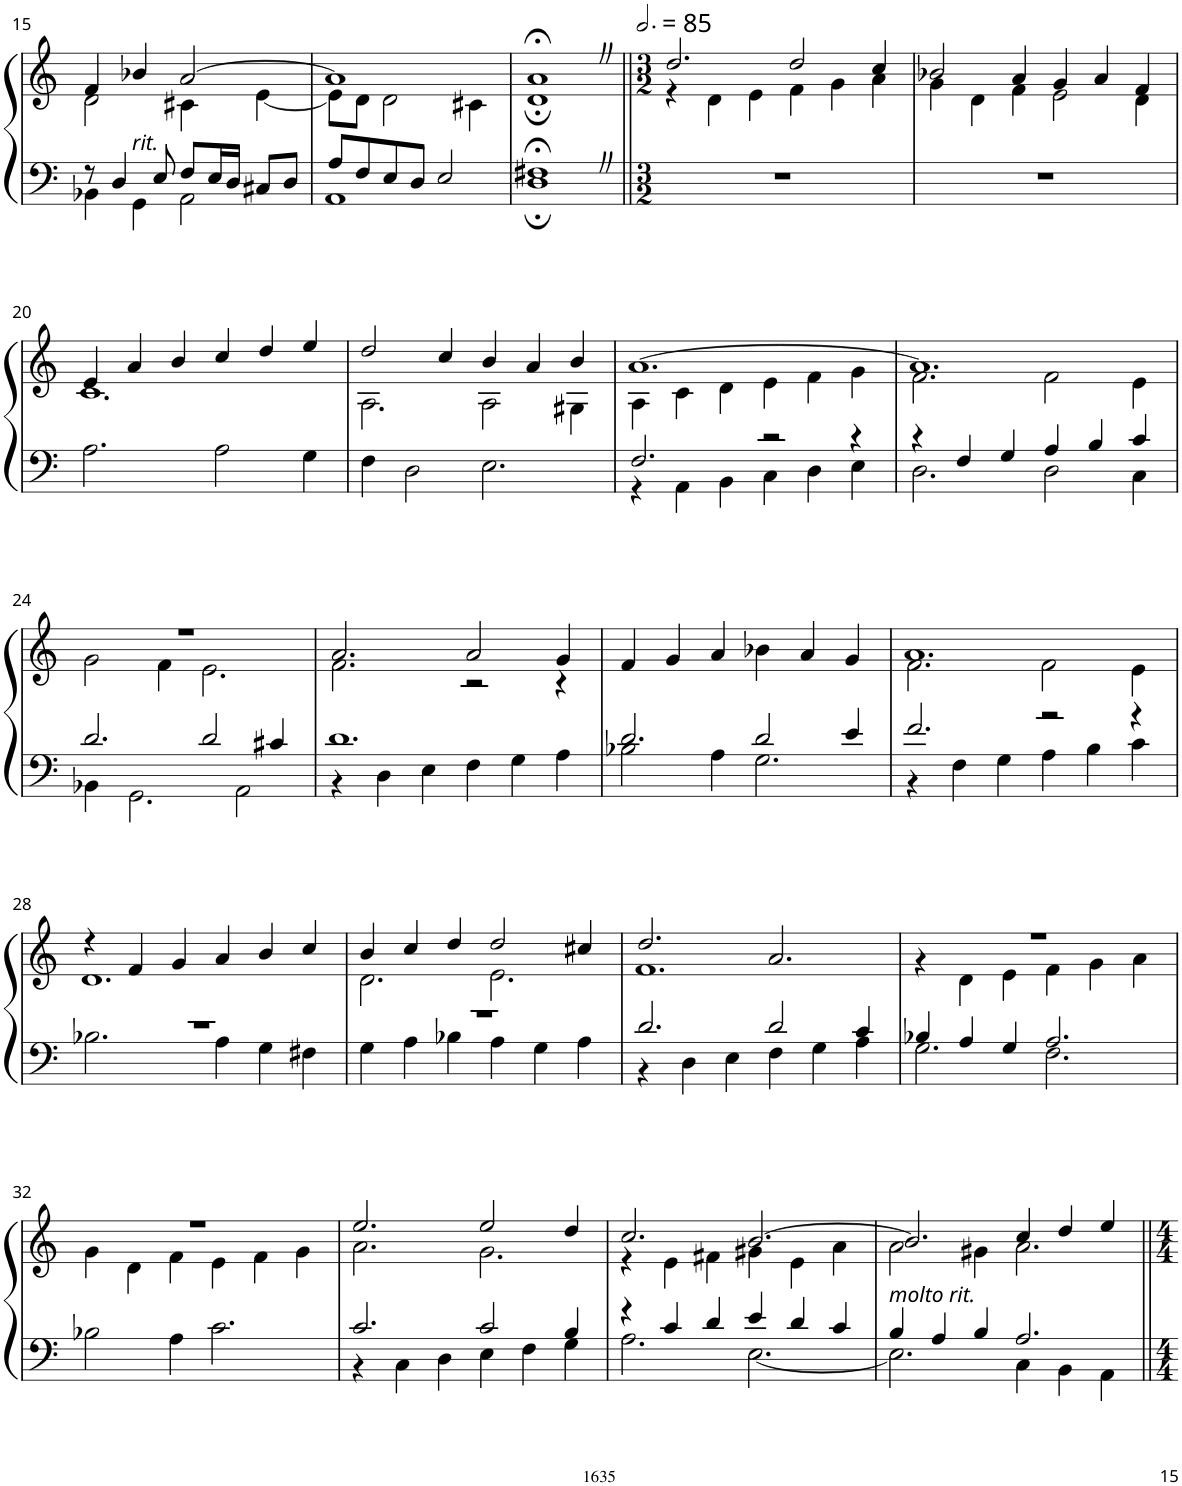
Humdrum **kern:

**kern	**kern
*part1	*part1
*staff2	*staff1
*I"Organ	*
!!LO:PB:g=z
*clefF4	*clefG2
*k[]	*k[]
*M4/4	*M4/4
=15	=15
*^	*^
8r	4BB-X\	4f/	2d\
4D/	.	.	.
!	!	!LO:TX:b:i:t=rit.	!
.	4GG\	4b-X/	.
8E/	.	.	.
8F/L	2AA\	[2a/	4c#X\
16E/L	.	.	.
16D/JJ	.	.	.
8C#X/L	.	.	[4e\
8D/J	.	.	.
=16	=16	=16	=16
8A/L	1AA	1a]	8e\L]
8F/	.	.	8d\J
8E/	.	.	2d\
8D/J	.	.	.
2E/	.	.	.
.	.	.	4c#X\
=17	=17	=17	=17
1F#X;<Z	1D;	1a;<Z	1d;
*v	*v	*	*
=18||	=18||	=18||
*M3/2	*M3/2	*
*	*MM255	*
1.r	2.dd/	4r
.	.	4d\
.	.	4e\
.	2dd/	4f\
.	.	4g\
.	4cc/	4a\
=19	=19	=19
1.r	2b-X/	4g\
.	.	4d\
.	4a/	4f\
.	4g/	2e\
.	4a/	.
.	4f/	4d\
!!LO:LB:g=z	!!
=20	=20	=20
2.A\	4e/	1.c
.	4a/	.
.	4b/	.
2A\	4cc/	.
.	4dd/	.
4G\	4ee/	.
=21	=21	=21
4F\	2dd/	2.A\
2D\	.	.
.	4cc/	.
2.E\	4b/	2A\
.	4a/	.
.	4b/	4G#X\
=22	=22	=22
*^	*	*
2.F/	4r	[1.a	4A\
.	4AA\	.	4c\
.	4BB\	.	4d\
2r	4C\	.	4e\
.	4D\	.	4f\
4r	4E\	.	4g\
=23	=23	=23	=23
4r	2.D\	1.a]	2.f\
4F/	.	.	.
4G/	.	.	.
4A/	2D\	.	2f\
4B/	.	.	.
4c/	4C\	.	4e\
!!LO:LB:g=z	!!
=24	=24	=24	=24
2.d/	4BB-X\	1.r	2g\
.	2.GG\	.	.
.	.	.	4f\
2d/	.	.	2.e\
.	2AA\	.	.
4c#X/	.	.	.
=25	=25	=25	=25
1.d	4r	2.a/	2.f\
.	4D\	.	.
.	4E\	.	.
.	4F\	2a/	2r
.	4G\	.	.
.	4A\	4g/	4r
*	*	*v	*v
=26	=26	=26
2.d/	2B-X\	4f/
.	.	4g/
.	4A\	4a/
2d/	2.G\	4b-X\
.	.	4a/
4e/	.	4g/
=27	=27	=27
*	*	*^
2.f/	4r	1.a	2.f\
.	4F\	.	.
.	4G\	.	.
2r	4A\	.	2f\
.	4B\	.	.
4r	4c\	.	4e\
!!LO:LB:g=z	!!
=28	=28	=28	=28
1.r	2.B-X\	4r	1.d
.	.	4f/	.
.	.	4g/	.
.	4A\	4a/	.
.	4G\	4b/	.
.	4F#X\	4cc/	.
=29	=29	=29	=29
1.r	4G\	4b/	2.d\
.	4A\	4cc/	.
.	4B-X\	4dd/	.
.	4A\	2dd/	2.e\
.	4G\	.	.
.	4A\	4cc#X/	.
=30	=30	=30	=30
2.d/	4r	2.dd/	1.f
.	4D\	.	.
.	4E\	.	.
2d/	4F\	2.a/	.
.	4G\	.	.
4c/	4A\	.	.
=31	=31	=31	=31
4B-X/	2.G\	1.r	4r
4A/	.	.	4d\
4G/	.	.	4e\
2.A/	2.F\	.	4f\
.	.	.	4g\
.	.	.	4a\
*v	*v	*	*
!!LO:LB:g=z	!!
=32	=32	=32
2B-X\	1.r	4g\
.	.	4d\
4A\	.	4f\
2.c\	.	4e\
.	.	4f\
.	.	4g\
=33	=33	=33
*^	*	*
2.c/	4r	2.ee/	2.a\
.	4C\	.	.
.	4D\	.	.
2c/	4E\	2ee/	2.g\
.	4F\	.	.
4B/	4G\	4dd/	.
=34	=34	=34	=34
4r	2.A\	2.cc/	4r
4c/	.	.	4e\
4d/	.	.	4f#X\
4e/	[2.E\	[2.b/	4g#X\
4d/	.	.	4e\
4c/	.	.	4a\
=35	=35	=35	=35
!	!	!LO:TX:b:i:t=molto rit.	!
4B/	2.E\]	2.b/]	2a\
4A/	.	.	.
4B/	.	.	4g#X\
2.A/	4C\	4cc/	2.a\
.	4BB\	4dd/	.
.	4AA\	4ee/	.
*v	*v	*	*
*	*v	*v
=||	=||
*-	*-
